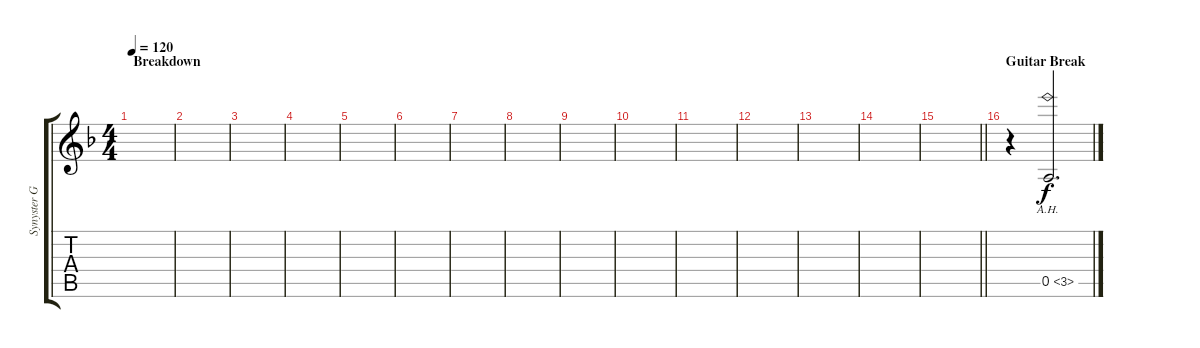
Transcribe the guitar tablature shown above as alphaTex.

\track ("Synyster Gates" "Synyster G") {instrument distortionguitar}
\staff {score tabs}
\tuning (E4 B3 G3 D3 A2 D2) {hide}
\ts (4 4)
\section ("" "Breakdown")
\tempo 120
\clef g2
\ks f
|
|
|
|
|
|
|
|
|
|
|
|
|
|
\barLineRight lightlight
|
\section ("" "Guitar Break")
r.4 0.5{ah 3}.2{d}
